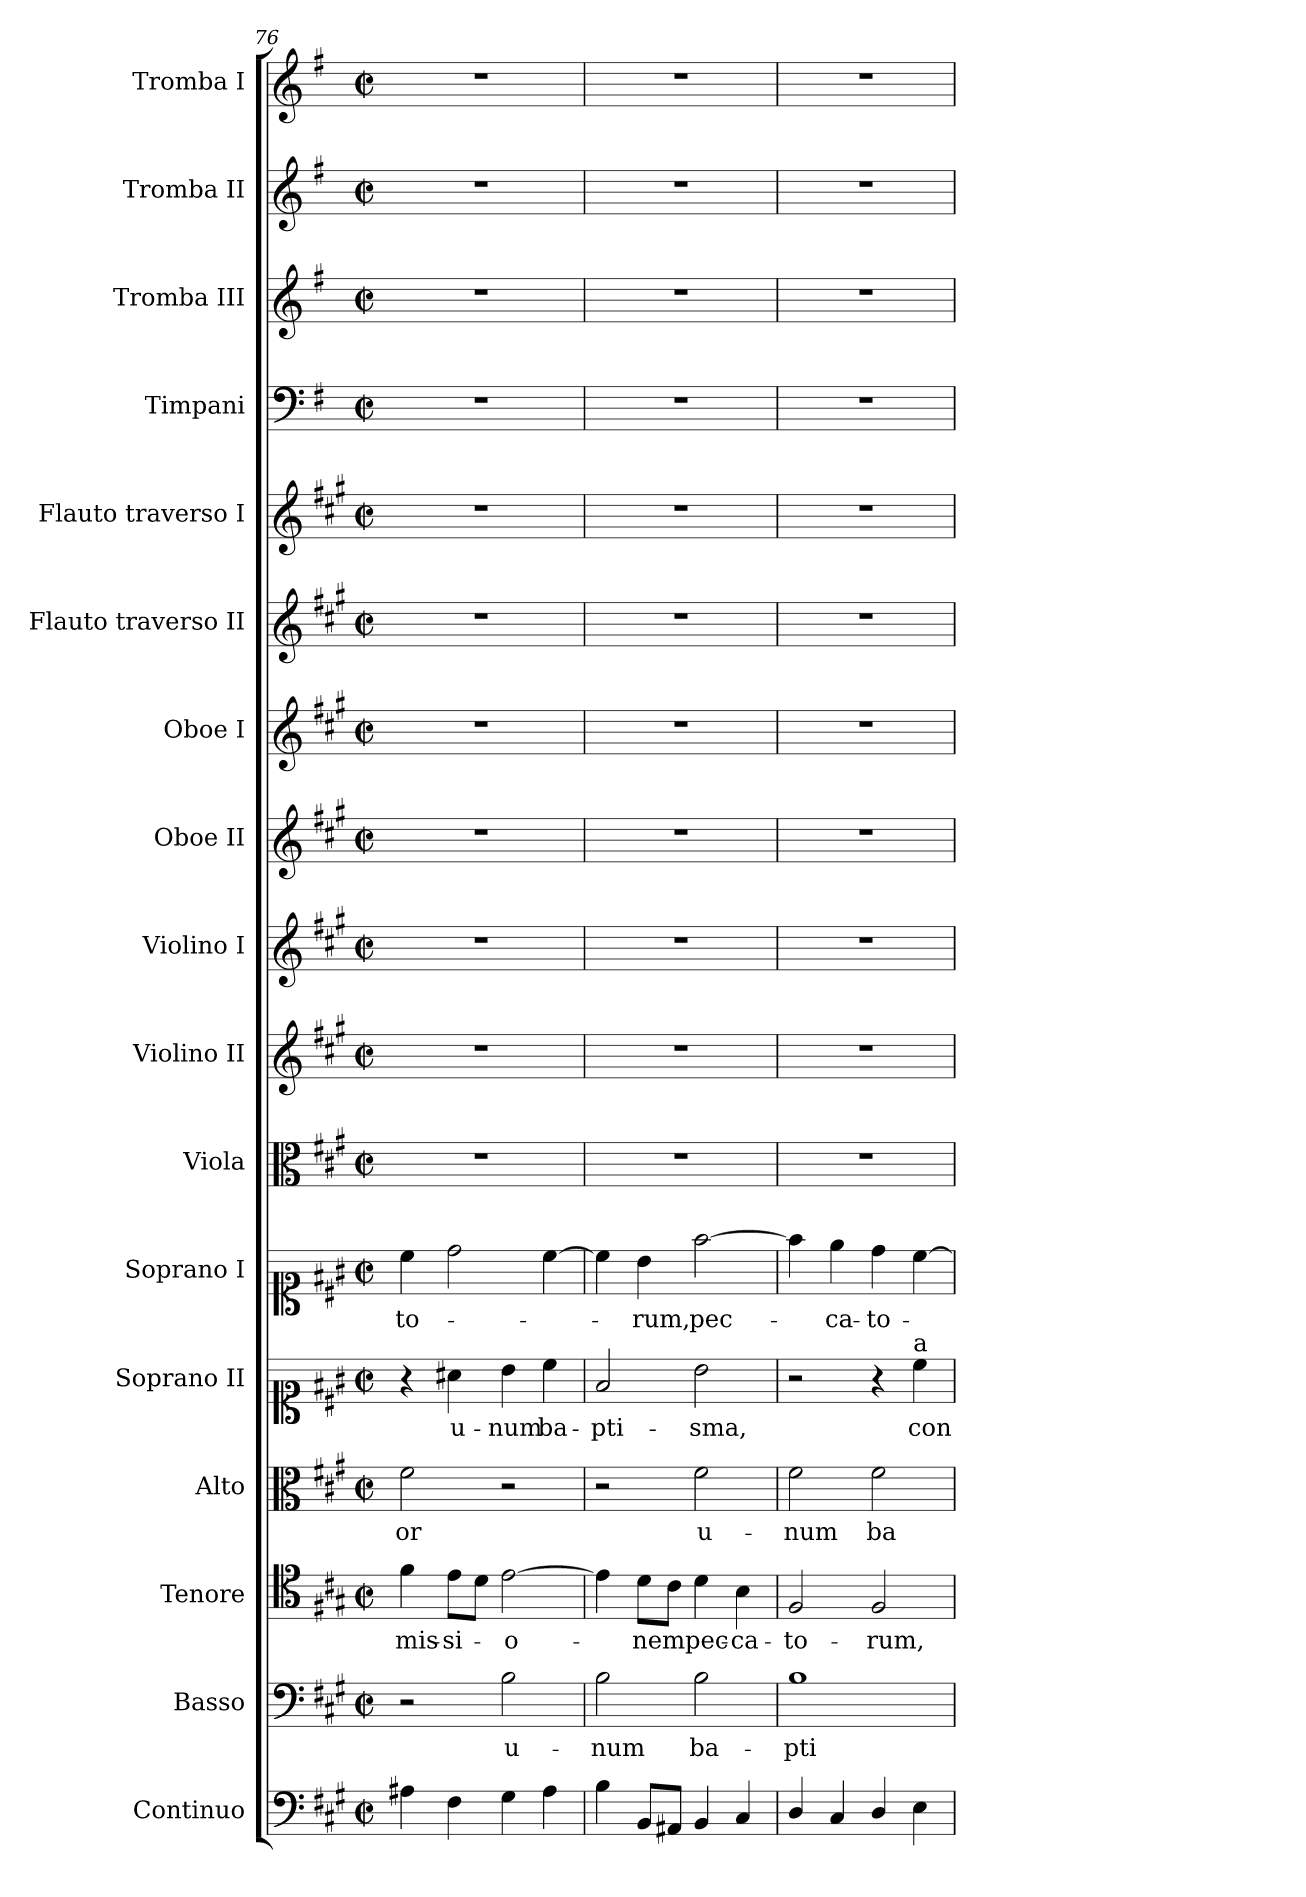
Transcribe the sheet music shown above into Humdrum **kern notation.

**kern	**kern	**text	**kern	**text	**kern	**text	**kern	**text	**kern	**text	**kern	**kern	**kern	**kern	**kern	**kern	**kern	**kern	**kern	**kern	**kern
*part17	*part16	*part16	*part15	*part15	*part14	*part14	*part13	*part13	*part12	*part12	*part11	*part10	*part9	*part8	*part7	*part6	*part5	*part4	*part3	*part2	*part1
*staff17	*staff16	*staff16	*staff15	*staff15	*staff14	*staff14	*staff13	*staff13	*staff12	*staff12	*staff11	*staff10	*staff9	*staff8	*staff7	*staff6	*staff5	*staff4	*staff3	*staff2	*staff1
*I"Continuo	*I"Basso	*	*I"Tenore	*	*I"Alto	*	*I"Soprano II	*	*I"Soprano I	*	*I"Viola	*I"Violino II	*I"Violino I	*I"Oboe II	*I"Oboe I	*I"Flauto traverso II	*I"Flauto traverso I	*I"Timpani	*I"Tromba III	*I"Tromba II	*I"Tromba I
*I'Cont.	*I'B.	*	*I'T.	*	*I'A.	*	*I'S. II	*	*I'S. I	*	*I'Vla.	*I'Vln. II	*I'Vln. I	*I'Ob. II	*I'Ob. I	*I'Fl. trv. II	*I'Fl. trv. I	*I'Timp.	*I'Tr. III	*I'Tr. II	*I'Tr. I
*clefF4	*clefF4	*	*clefC4	*	*clefC3	*	*clefC1	*	*clefC1	*	*clefC3	*clefG2	*clefG2	*clefG2	*clefG2	*clefG2	*clefG2	*clefF4	*clefG2	*clefG2	*clefG2
*	*	*	*	*	*	*	*	*	*	*	*	*	*	*	*	*	*	*ITrd-1c-2	*ITrd-1c-2	*ITrd-1c-2	*ITrd-1c-2
*k[f#c#g#]	*k[f#c#g#]	*	*k[f#c#g#]	*	*k[f#c#g#]	*	*k[f#c#g#]	*	*k[f#c#g#]	*	*k[f#c#g#]	*k[f#c#g#]	*k[f#c#g#]	*k[f#c#g#]	*k[f#c#g#]	*k[f#c#g#]	*k[f#c#g#]	*k[f#c#g#]	*k[f#c#g#]	*k[f#c#g#]	*k[f#c#g#]
*M2/2	*M2/2	*	*M2/2	*	*M2/2	*	*M2/2	*	*M2/2	*	*M2/2	*M2/2	*M2/2	*M2/2	*M2/2	*M2/2	*M2/2	*M2/2	*M2/2	*M2/2	*M2/2
*met(c|)	*met(c|)	*	*met(c|)	*	*met(c|)	*	*met(c|)	*	*met(c|)	*	*met(c|)	*met(c|)	*met(c|)	*met(c|)	*met(c|)	*met(c|)	*met(c|)	*met(c|)	*met(c|)	*met(c|)	*met(c|)
=76	=76	=76	=76	=76	=76	=76	=76	=76	=76	=76	=76	=76	=76	=76	=76	=76	=76	=76	=76	=76	=76
4A#X\	2r	.	4f#\	-mis-	2f#\	-or	4r	.	4cc#\	-to-	1r	1r	1r	1r	1r	1r	1r	1r	1r	1r	1r
4F#\	.	.	8e\L	-si-	.	.	4a#X\	u-	2dd\	.	.	.	.	.	.	.	.	.	.	.	.
.	.	.	8d\J	.	.	.	.	.	.	.	.	.	.	.	.	.	.	.	.	.	.
4G#\	2B\	u-	[2e\	-o-	2r	.	4b\	-num	.	.	.	.	.	.	.	.	.	.	.	.	.
4A#\	.	.	.	.	.	.	4cc#\	ba-	[4cc#\	.	.	.	.	.	.	.	.	.	.	.	.
=77	=77	=77	=77	=77	=77	=77	=77	=77	=77	=77	=77	=77	=77	=77	=77	=77	=77	=77	=77	=77	=77
4B\	2B\	-num	4e\]	.	2r	.	2f#/	-pti-	4cc#\]	.	1r	1r	1r	1r	1r	1r	1r	1r	1r	1r	1r
8BB/L	.	.	8d\L	-nem	.	.	.	.	4b\	-rum,	.	.	.	.	.	.	.	.	.	.	.
8AA#X/J	.	.	8c#\J	.	.	.	.	.	.	.	.	.	.	.	.	.	.	.	.	.	.
4BB/	2B\	ba-	4d\	pec-	2f#\	u-	2b\	-sma,	[2ff#\	pec-	.	.	.	.	.	.	.	.	.	.	.
4C#/	.	.	4B\	-ca-	.	.	.	.	.	.	.	.	.	.	.	.	.	.	.	.	.
=78	=78	=78	=78	=78	=78	=78	=78	=78	=78	=78	=78	=78	=78	=78	=78	=78	=78	=78	=78	=78	=78
4D/	1B	-pti-	2F#/	-to-	2f#\	-num	2r	.	4ff#\]	.	1r	1r	1r	1r	1r	1r	1r	1r	1r	1r	1r
4C#/	.	.	.	.	.	.	.	.	4ee\	-ca-	.	.	.	.	.	.	.	.	.	.	.
4D/	.	.	2F#/	-rum,	2f#\	ba-	4r	.	4dd\	-to-	.	.	.	.	.	.	.	.	.	.	.
!	!	!	!	!	!	!	!LO:TX:a:t=a	!	!	!	!	!	!	!	!	!	!	!	!	!	!
4E\	.	.	.	.	.	.	4cc#\	con-	[4cc#\	.	.	.	.	.	.	.	.	.	.	.	.
=	=	=	=	=	=	=	=	=	=	=	=	=	=	=	=	=	=	=	=	=	=
*-	*-	*-	*-	*-	*-	*-	*-	*-	*-	*-	*-	*-	*-	*-	*-	*-	*-	*-	*-	*-	*-
